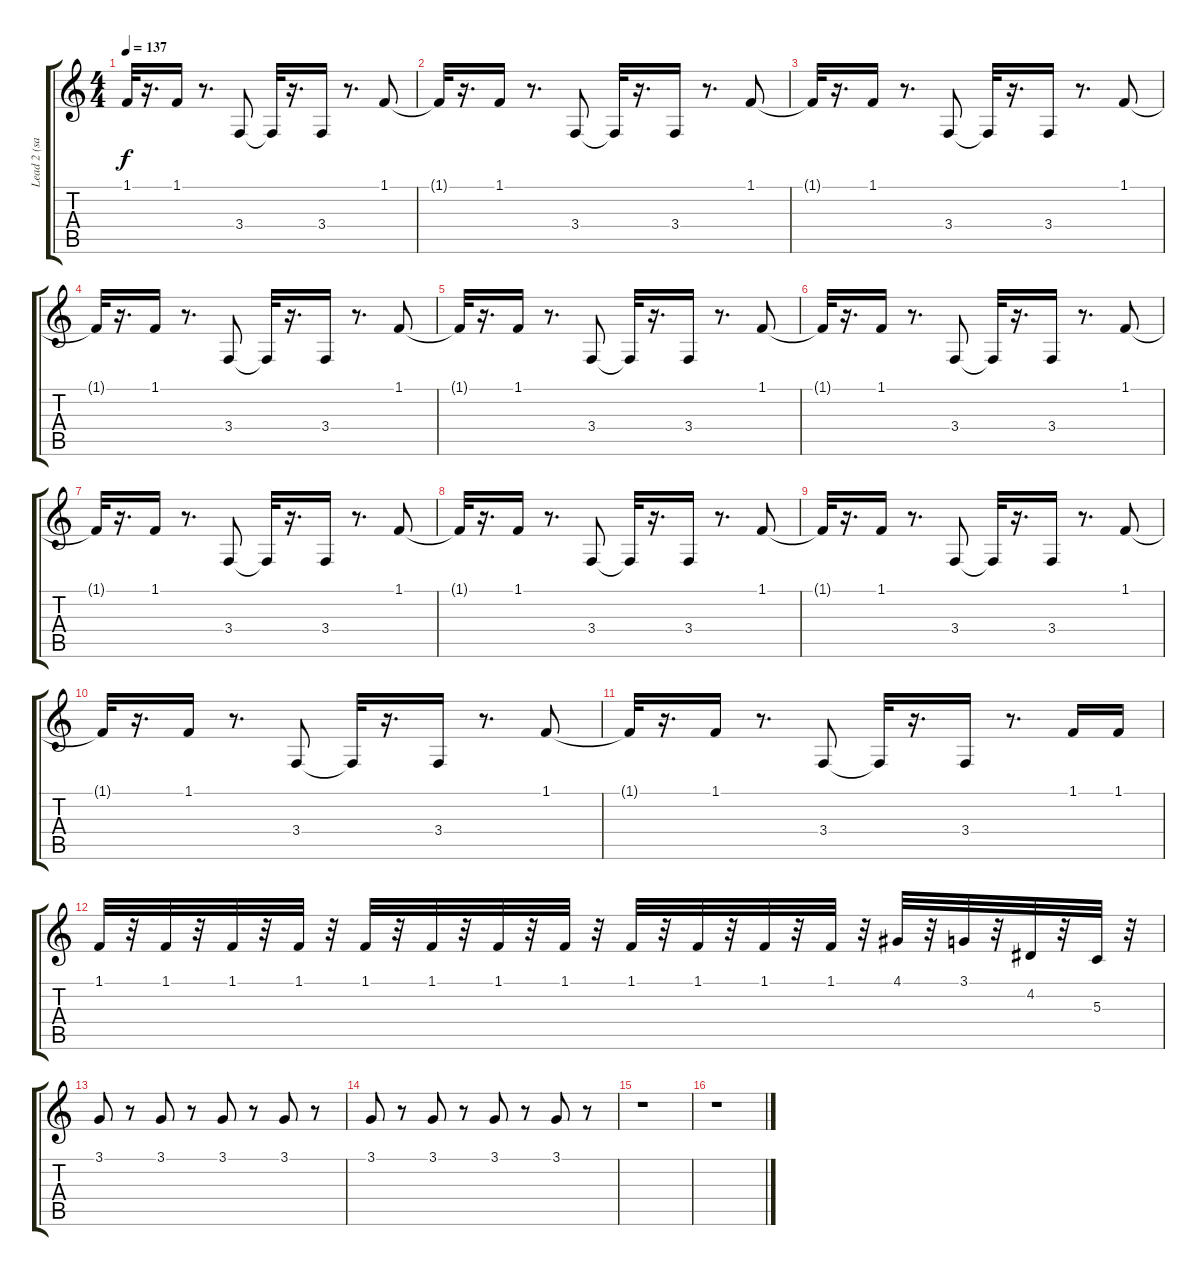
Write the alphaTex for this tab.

\track ("Lead 2 (sawtooth)" "Lead 2 (sa") {instrument lead2sawtooth}
\staff {score tabs}
\tuning (E4 B3 G3 D3 A2 E2) {hide}
\ts (4 4)
\tempo 137
\clef g2
\ks c
1.1{t}.32{dy f} r.16{d} 1.1.16 r.8{d} 3.4.8 3.4{t}.32 r.16{d} 3.4.16 r.8{d} 1.1.8 |
1.1{t}.32 r.16{d} 1.1.16 r.8{d} 3.4.8 3.4{t}.32 r.16{d} 3.4.16 r.8{d} 1.1.8 |
1.1{t}.32 r.16{d} 1.1.16 r.8{d} 3.4.8 3.4{t}.32 r.16{d} 3.4.16 r.8{d} 1.1.8 |
1.1{t}.32 r.16{d} 1.1.16 r.8{d} 3.4.8 3.4{t}.32 r.16{d} 3.4.16 r.8{d} 1.1.8 |
1.1{t}.32 r.16{d} 1.1.16 r.8{d} 3.4.8 3.4{t}.32 r.16{d} 3.4.16 r.8{d} 1.1.8 |
1.1{t}.32 r.16{d} 1.1.16 r.8{d} 3.4.8 3.4{t}.32 r.16{d} 3.4.16 r.8{d} 1.1.8 |
1.1{t}.32 r.16{d} 1.1.16 r.8{d} 3.4.8 3.4{t}.32 r.16{d} 3.4.16 r.8{d} 1.1.8 |
1.1{t}.32 r.16{d} 1.1.16 r.8{d} 3.4.8 3.4{t}.32 r.16{d} 3.4.16 r.8{d} 1.1.8 |
1.1{t}.32 r.16{d} 1.1.16 r.8{d} 3.4.8 3.4{t}.32 r.16{d} 3.4.16 r.8{d} 1.1.8 |
1.1{t}.32 r.16{d} 1.1.16 r.8{d} 3.4.8 3.4{t}.32 r.16{d} 3.4.16 r.8{d} 1.1.8 |
1.1{t}.32 r.16{d} 1.1.16 r.8{d} 3.4.8 3.4{t}.32 r.16{d} 3.4.16 r.8{d} 1.1.16{volume 13} 1.1.16 |
1.1.32{volume 13 balance 0} r.32 1.1.32{volume 13 balance 1} r.32 1.1.32{volume 12 balance 2} r.32 1.1.32{volume 12 balance 4} r.32 1.1.32{volume 11 balance 5} r.32 1.1.32{volume 11 balance 6} r.32 1.1.32{volume 10 balance 7} r.32 1.1.32{volume 10 balance 8} r.32 1.1.32{volume 9 balance 9} r.32 1.1.32{volume 9 balance 10} r.32 1.1.32{volume 8 balance 11} r.32 1.1.32{volume 8 balance 12} r.32 4.1.32{volume 9 balance 14} r.32 3.1.32{volume 9 balance 15} r.32 4.2.32{volume 9 balance 16} r.32 5.3.32{volume 8} r.32 |
3.1.8{volume 8} r.8 3.1.8{volume 5} r.8 3.1.8{volume 5} r.8 3.1.8{volume 4} r.8 |
3.1.8{volume 3} r.8 3.1.8{volume 2} r.8 3.1.8{volume 2} r.8 3.1.8{volume 1} r.8 |
r.1 |
r.1
